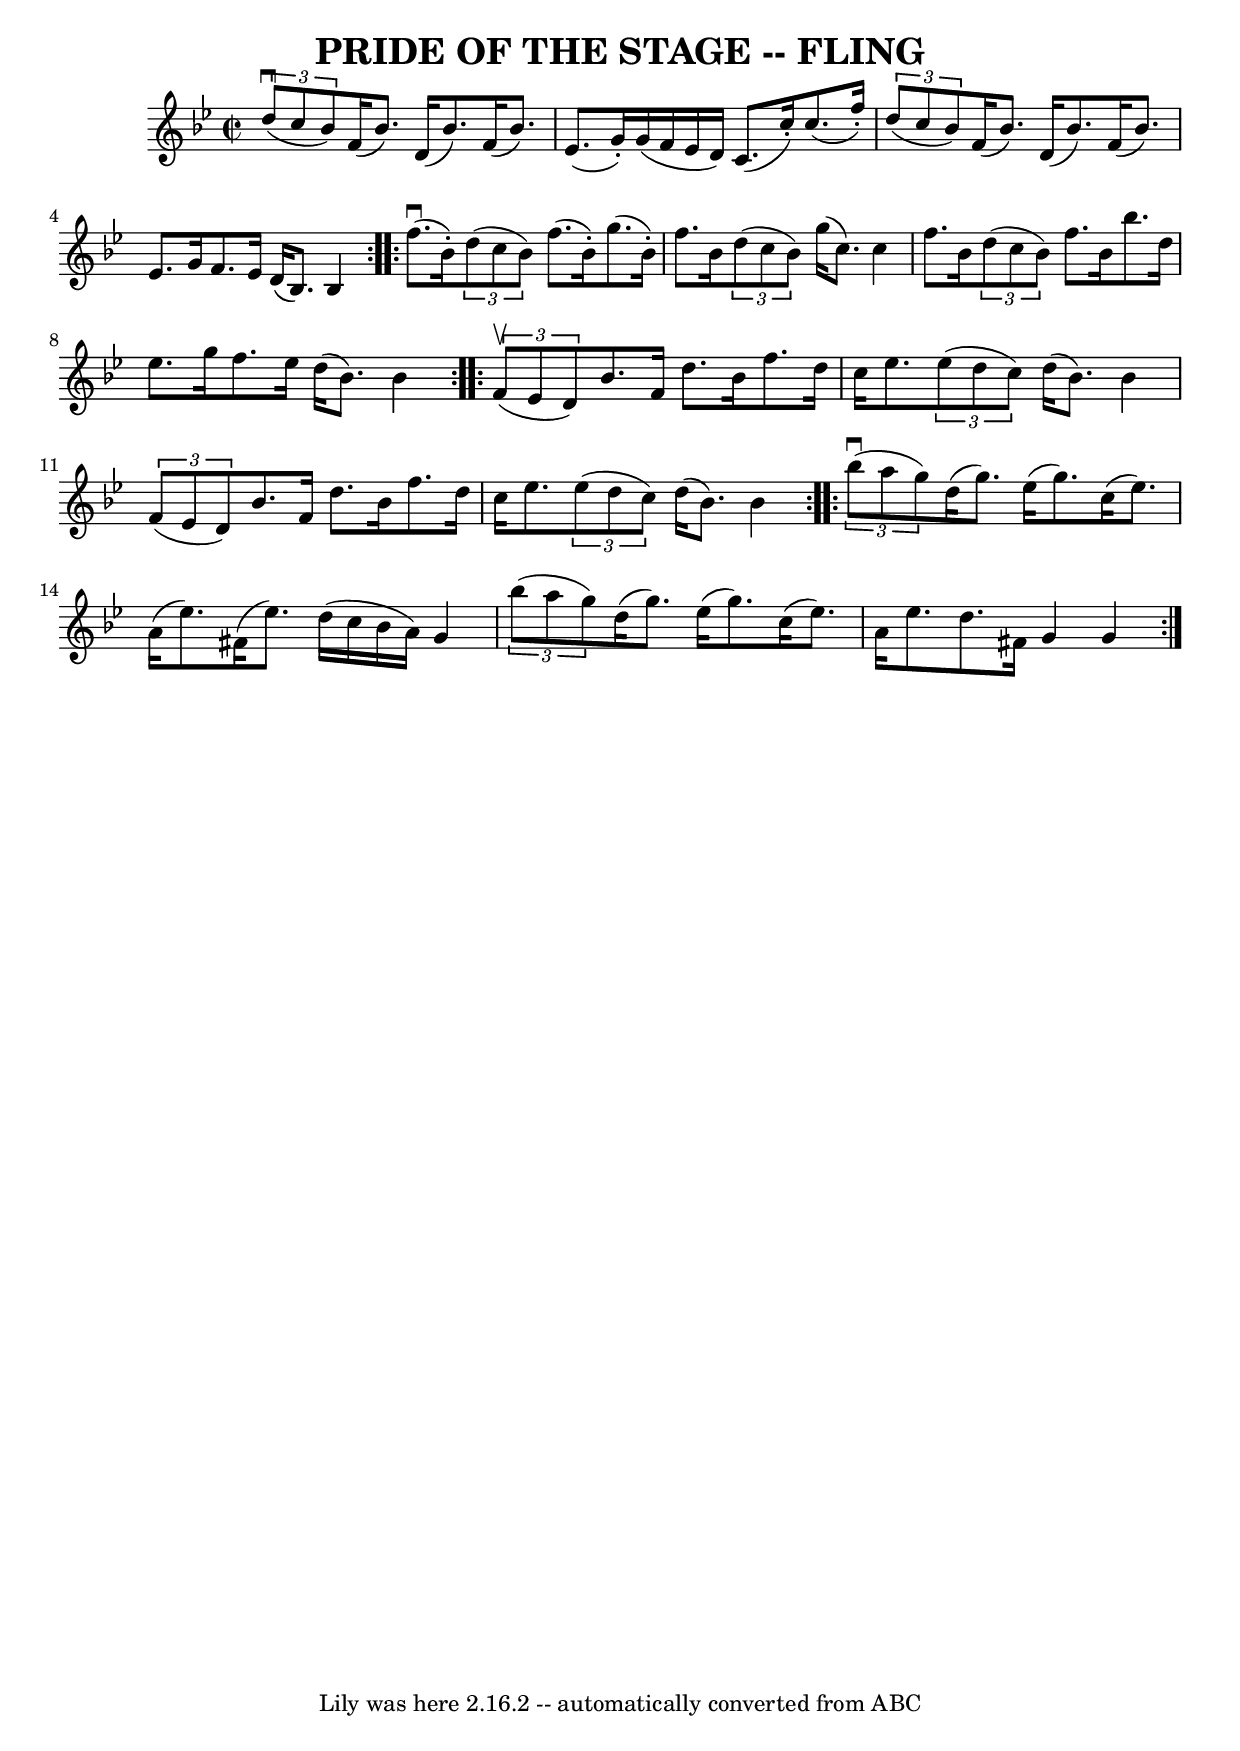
\version "2.16.2"
\include "Mammoth.ily"
\header {
  %% book = "Ryan's Mammoth Collection of Fiddle Tunes"
  crossRefNumber = "1"
  footnotes = "\\\\3rd part also an octave higher"
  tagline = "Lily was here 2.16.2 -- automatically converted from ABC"
  title = "PRIDE OF THE STAGE -- FLING"

}
voicedefault =  {


  \override Staff.TimeSignature #'style = #'C
  \time 2/2 
  \key bes \major   
  \repeat volta 2 {
    \times 2/3 { d''8 (^\downbow 
		 c''8 bes'8) 
	       } f'16 (bes'8.) d'16 (bes'8.) f'16 (     bes'8.)    |
    ees'8. (g'16-.) g'16 (f'16 ees'16 d'16 ) c'8. (c''16-.) c''8. (f''16-.)       |
    
    \times 2/3 { d''8 (c''8 bes'8) 
	       } f'16 (bes'8.) d'16 (     bes'8.) f'16 (bes'8.)    |
    ees'8. g'16 f'8. ees'16  
    d'16 (bes8.) bes4    
  }     
  \repeat volta 2 {
    f''8. (^\downbow   
    bes'16-.)   \times 2/3 { d''8 (c''8 bes'8)  			    } f''8. (bes'16-.) g''8. (bes'16-.)    |
    f''8. bes'16    \times 2/3 {   
      d''8 (c''8 bes'8)      } g''16 (c''8.) c''4         |
    
    f''8. bes'16    \times 2/3 { d''8 (c''8 bes'8) 
			       } f''8.         bes'16 bes''8. d''16     |
    ees''8. g''16 f''8. ees''16   
    d''16 (bes'8.) bes'4    
  }     
  \repeat volta 2 {
    \times 2/3 { f'8 
		 (^\upbow ees'8 d'8) 
	       } bes'8. f'16 d''8. bes'16 f''8.         d''16     |
    c''16 ees''8.    \times 2/3 { ees''8 (d''8 c''8  
				)  				} d''16 (bes'8.) bes'4         |
    \times 2/3 { f'8 (
		 ees'8 d'8)  	       } bes'8. f'16 d''8. bes'16 f''8. d''16      |
    c''16 ees''8.    \times 2/3 { ees''8 (d''8 c''8) 
				}   
    d''16 (bes'8.) bes'4    
  }     
  \repeat volta 2 {
    \times 2/3 { bes''8 
		 (^\downbow a''8 g''8) 
	       } d''16 (g''8.) ees''16 (g''8.)        c''16 (ees''8.)    |
    a'16 (ees''8.) fis'16 (ees''8.) d''16 (c''16 bes'16 a'16) g'4        |
    \times 2/3 { 
      bes''8 (a''8 g''8) 
    } d''16 (g''8.) ees''16 (g''8.)        c''16 (ees''8.)    |
    a'16 ees''8. d''8. fis'16 g'4    
    g'4    
  }   

}

\score{
  <<

    \context Staff="default"
    {
      \voicedefault 
      
    }

  >>
  \layout {
    
  }
  \midi {
  }

}
